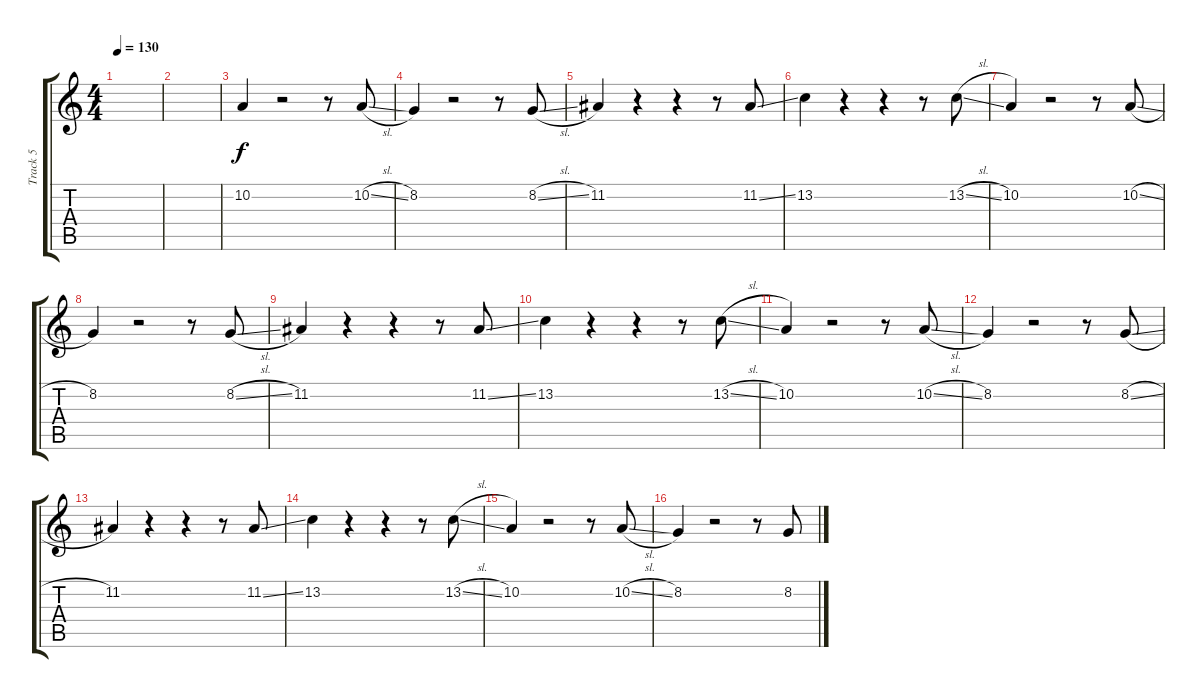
\track ("Track 5" "Track 5") {instrument lead2sawtooth}
\staff {score tabs}
\tuning (E4 B3 G3 D3 A2 E2) {hide}
\ts (4 4)
\tempo 130
\clef g2
\ks c
|
|
10.2.4 r.2 r.8 10.2{sl}.8 |
8.2.4 r.2 r.8 8.2{sl}.8 |
11.2.4 r.4 r.4 r.8 11.2{ss}.8 |
13.2.4 r.4 r.4 r.8 13.2{sl}.8 |
10.2.4 r.2 r.8 10.2{sl}.8 |
8.2.4 r.2 r.8 8.2{sl}.8 |
11.2.4 r.4 r.4 r.8 11.2{ss}.8 |
13.2.4 r.4 r.4 r.8 13.2{sl}.8 |
10.2.4 r.2 r.8 10.2{sl}.8 |
8.2.4 r.2 r.8 8.2{sl}.8 |
11.2.4 r.4 r.4 r.8 11.2{ss}.8 |
13.2.4 r.4 r.4 r.8 13.2{sl}.8 |
10.2.4 r.2 r.8 10.2{sl}.8 |
8.2.4 r.2 r.8 8.2{sl}.8
